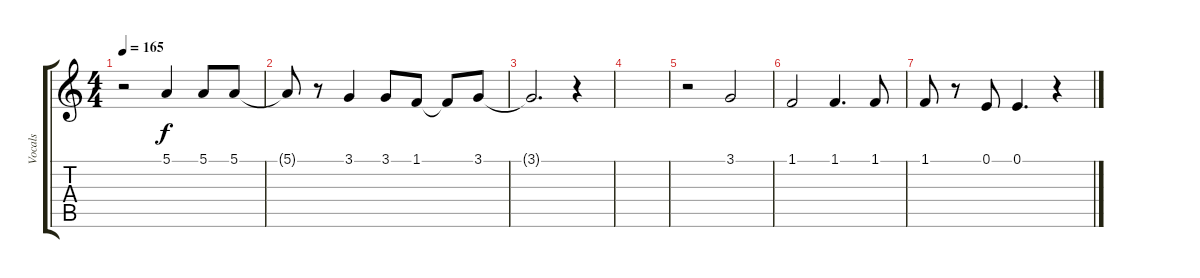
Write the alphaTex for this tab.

\track ("Vocals" "Vocals") {instrument lead6voice}
\staff {score tabs}
\tuning (E4 B3 G3 D3 A2 E2) {hide}
\ts (4 4)
\tempo 165
\clef g2
\ks c
r.2{dy f} 5.1.4 5.1.8 5.1.8 |
5.1{t}.8 r.8 3.1.4 3.1.8 1.1.8 1.1{t}.8 3.1.8 |
3.1{t}.2{d} r.4 |
|
r.2 3.1.2 |
1.1.2 1.1.4{d} 1.1.8 |
1.1.8 r.8 0.1.8 0.1.4{d} r.4
